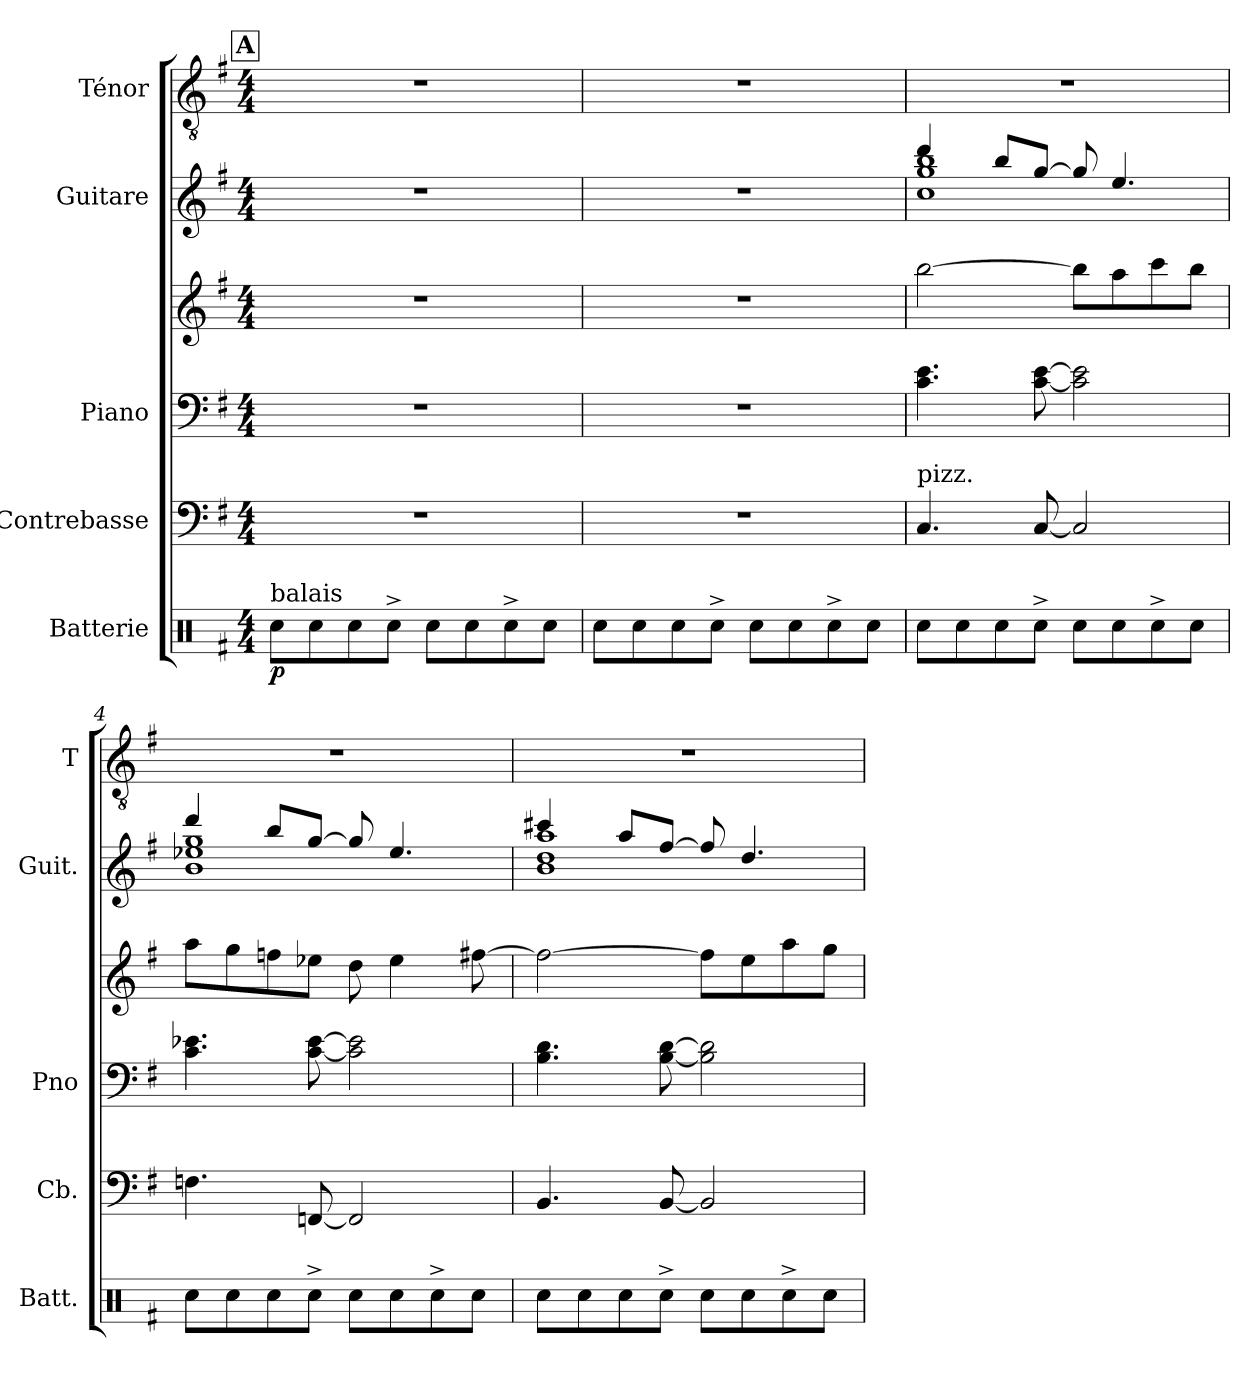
**kern	**dynam	**kern	**kern	**kern	**kern	**kern
*part5	*part5	*part4	*part3	*part3	*part2	*part1
*staff6	*staff6	*staff5	*staff4	*staff3	*staff2	*staff1
*I"Batterie	*	*I"Contrebasse	*I"Piano	*	*I"Guitare	*I"Ténor
*I'Batt.	*	*I'Cb.	*I'Pno	*	*I'Guit.	*I'T
*clefX	*	*clefF4	*clefF4	*clefG2	*clefG2	*clefGv2
*	*	*ITrd7c12	*	*	*ITrd7c12	*
*k[f#]	*	*k[f#]	*k[f#]	*k[f#]	*k[f#]	*k[f#]
*G:	*	*G:	*G:	*G:	*G:	*G:
*M4/4	*	*M4/4	*M4/4	*M4/4	*M4/4	*M4/4
!!LO:REH:place=s2:a:B:fs=11.2:t=A
=1	=1	=1	=1	=1	=1	=1
!LO:TX:a:t=balais	!	!	!	!	!	!
!	!LO:DY:b	!	!	!	!	!
8Rcc\L	p	1r	1r	1r	1r	1r
8Rcc\	.	.	.	.	.	.
8Rcc\	.	.	.	.	.	.
8Rcc^>\J	.	.	.	.	.	.
8Rcc\L	.	.	.	.	.	.
8Rcc\	.	.	.	.	.	.
8Rcc^>\	.	.	.	.	.	.
8Rcc\J	.	.	.	.	.	.
=2	=2	=2	=2	=2	=2	=2
8Rcc\L	.	1r	1r	1r	1r	1r
8Rcc\	.	.	.	.	.	.
8Rcc\	.	.	.	.	.	.
8Rcc^>\J	.	.	.	.	.	.
8Rcc\L	.	.	.	.	.	.
8Rcc\	.	.	.	.	.	.
8Rcc^>\	.	.	.	.	.	.
8Rcc\J	.	.	.	.	.	.
=3	=3	=3	=3	=3	=3	=3
*	*	*	*	*	*^	*
!	!	!LO:TX:a:t=pizz.	!	!	!	!	!
8Rcc\L	.	4.CC/	4.c\ 4.e\	[2bb\	4dd/	1c 1g 1b	1r
8Rcc\	.	.	.	.	.	.	.
8Rcc\	.	.	.	.	8b/L	.	.
8Rcc^>\J	.	[8CC/	[8c\ [8e\	.	[>8g/J	.	.
8Rcc\L	.	2CC/]	2c\] 2e\]	8bb\L]	8g/]	.	.
8Rcc\	.	.	.	8aa\	4.e/	.	.
8Rcc^>\	.	.	.	8ccc\	.	.	.
8Rcc\J	.	.	.	8bb\J	.	.	.
=4	=4	=4	=4	=4	=4	=4	=4
8Rcc\L	.	4.FFn\	4.c\ 4.e-X\	8aa\L	4dd/	1B 1e-X 1g	1r
8Rcc\	.	.	.	8gg\	.	.	.
8Rcc\	.	.	.	8ffn\	8b/L	.	.
8Rcc^>\J	.	[8FFFn/	[8c\ [8e-\	8ee-X\J	[>8g/J	.	.
8Rcc\L	.	2FFF/]	2c\] 2e-\]	8dd\	8g/]	.	.
8Rcc\	.	.	.	4ee-\	4.e-/	.	.
8Rcc^>\	.	.	.	.	.	.	.
8Rcc\J	.	.	.	[8ff#X\	.	.	.
!!LO:LB:g=z
=5	=5	=5	=5	=5	=5	=5	=5
8Rcc\L	.	4.BBB/	4.B\ 4.d\	2ff#\_	4cc#X/	1B 1d 1a	1r
8Rcc\	.	.	.	.	.	.	.
8Rcc\	.	.	.	.	8a/L	.	.
8Rcc^>\J	.	[8BBB/	[8B\ [8d\	.	[>8f#/J	.	.
8Rcc\L	.	2BBB/]	2B\] 2d\]	8ff#\L]	8f#/]	.	.
8Rcc\	.	.	.	8ee\	4.d/	.	.
8Rcc^>\	.	.	.	8aa\	.	.	.
8Rcc\J	.	.	.	8gg\J	.	.	.
*	*	*	*	*	*v	*v	*
=	=	=	=	=	=	=
*-	*-	*-	*-	*-	*-	*-
